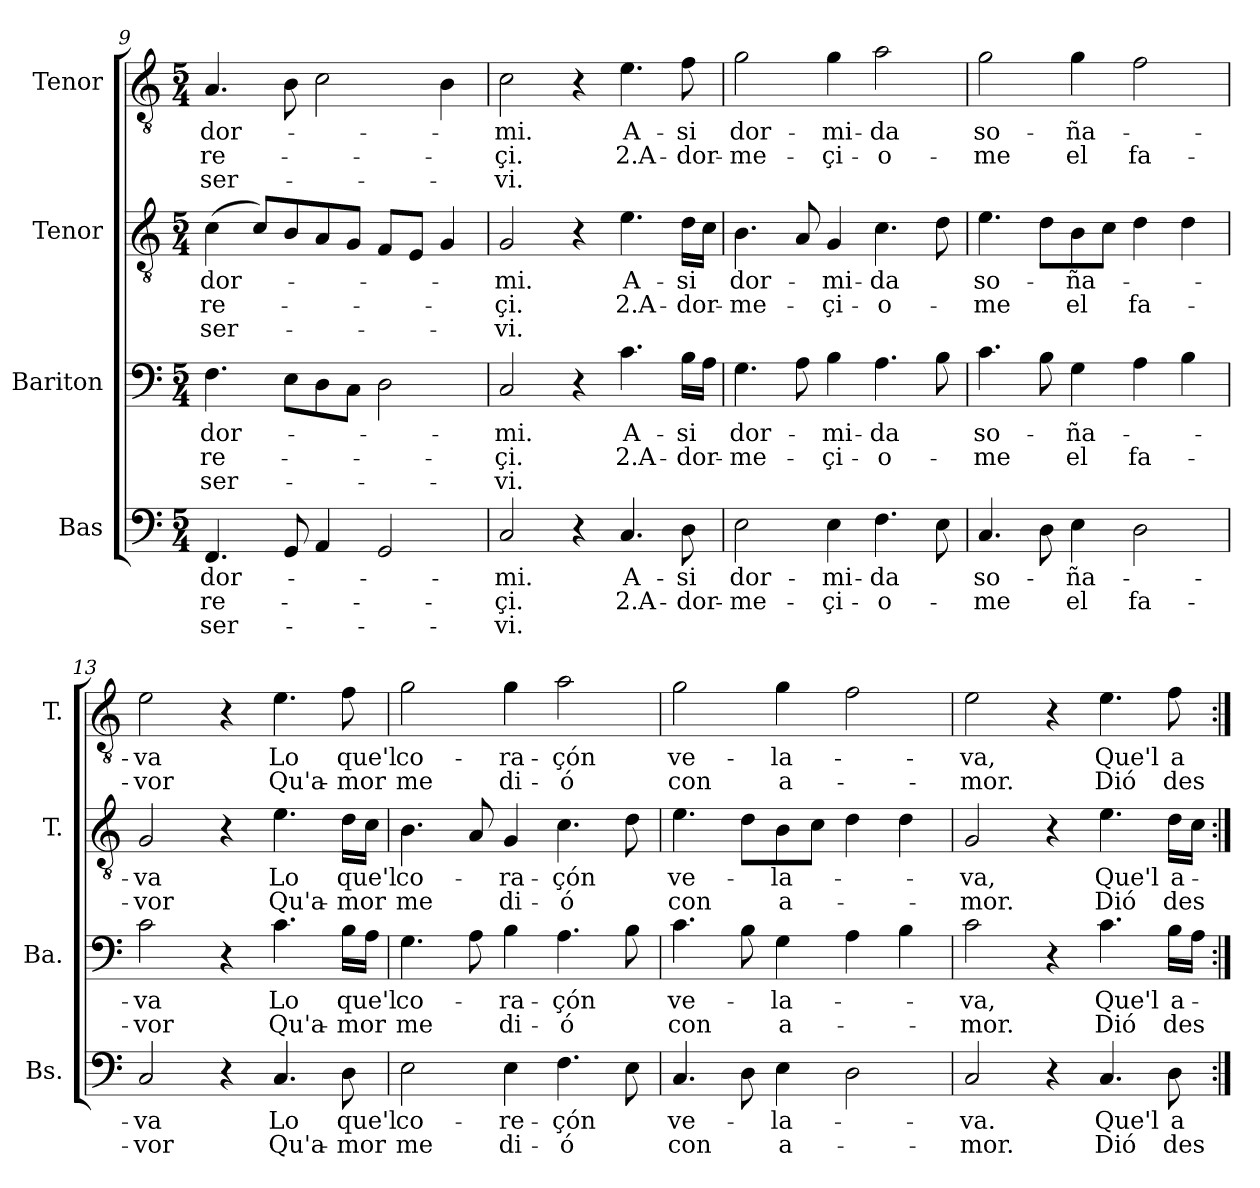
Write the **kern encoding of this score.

**kern	**text	**text	**text	**kern	**text	**text	**text	**kern	**text	**text	**text	**kern	**text	**text	**text
*part4	*part4	*part4	*part4	*part3	*part3	*part3	*part3	*part2	*part2	*part2	*part2	*part1	*part1	*part1	*part1
*staff4	*staff4	*staff4	*staff4	*staff3	*staff3	*staff3	*staff3	*staff2	*staff2	*staff2	*staff2	*staff1	*staff1	*staff1	*staff1
*I"Bas	*	*	*	*I"Bariton	*	*	*	*I"Tenor	*	*	*	*I"Tenor	*	*	*
*I'Bs.	*	*	*	*I'Ba.	*	*	*	*I'T.	*	*	*	*I'T.	*	*	*
!!LO:PB:g=z
*clefF4	*	*	*	*clefF4	*	*	*	*clefGv2	*	*	*	*clefGv2	*	*	*
*k[]	*	*	*	*k[]	*	*	*	*k[]	*	*	*	*k[]	*	*	*
*M5/4	*	*	*	*M5/4	*	*	*	*M5/4	*	*	*	*M5/4	*	*	*
=9	=9	=9	=9	=9	=9	=9	=9	=9	=9	=9	=9	=9	=9	=9	=9
!	!LO:LY:b	!LO:LY:b	!LO:LY:b	!	!LO:LY:b	!LO:LY:b	!LO:LY:b	!	!LO:LY:b	!LO:LY:b	!LO:LY:b	!	!LO:LY:b	!LO:LY:b	!LO:LY:b
4.FF/	-dor-	-re-	ser-	4.F\	dor-	-re-	ser-	(4c\	dor-	-re-	ser-	4.A/	-dor-	-re-	ser-
.	.	.	.	.	.	.	.	8c/L)	.	.	.	.	.	.	.
8GG/	.	.	.	8E\L	.	.	.	8B/	.	.	.	8B\	.	.	.
4AA/	.	.	.	8D\	.	.	.	8A/	.	.	.	2c\	.	.	.
.	.	.	.	8C\J	.	.	.	8G/J	.	.	.	.	.	.	.
2GG/	.	.	.	2D\	.	.	.	8F/L	.	.	.	.	.	.	.
.	.	.	.	.	.	.	.	8E/J	.	.	.	.	.	.	.
.	.	.	.	.	.	.	.	4G/	.	.	.	4B\	.	.	.
=10	=10	=10	=10	=10	=10	=10	=10	=10	=10	=10	=10	=10	=10	=10	=10
!	!LO:LY:b	!LO:LY:b	!LO:LY:b	!	!LO:LY:b	!LO:LY:b	!LO:LY:b	!	!LO:LY:b	!LO:LY:b	!LO:LY:b	!	!LO:LY:b	!LO:LY:b	!LO:LY:b
2C/	-mi.	-çi.	-vi.	2C/	-mi.	-çi.	-vi.	2G/	-mi.	-çi.	-vi.	2c\	-mi.	-çi.	-vi.
4r	.	.	.	4r	.	.	.	4r	.	.	.	4r	.	.	.
!	!LO:LY:b	!LO:LY:b	!	!	!LO:LY:b	!LO:LY:b	!	!	!LO:LY:b	!LO:LY:b	!	!	!LO:LY:b	!LO:LY:b	!
4.C/	A-	2.A-	.	4.c\	A-	2.A-	.	4.e\	A-	2.A-	.	4.e\	A-	2.A-	.
!	!LO:LY:b	!LO:LY:b	!	!	!LO:LY:b	!LO:LY:b	!	!	!LO:LY:b	!LO:LY:b	!	!	!LO:LY:b	!LO:LY:b	!
8D\	-si	-dor-	.	16B\LL	-si	-dor-	.	16d\LL	-si	-dor-	.	8f\	-si	-dor-	.
.	.	.	.	16A\JJ	.	.	.	16c\JJ	.	.	.	.	.	.	.
=11	=11	=11	=11	=11	=11	=11	=11	=11	=11	=11	=11	=11	=11	=11	=11
!	!LO:LY:b	!LO:LY:b	!	!	!LO:LY:b	!LO:LY:b	!	!	!LO:LY:b	!LO:LY:b	!	!	!LO:LY:b	!LO:LY:b	!
2E\	dor-	-me-	.	4.G\	dor-	-me-	.	4.B\	dor-	-me-	.	2g\	dor-	-me-	.
.	.	.	.	8A\	.	.	.	8A/	.	.	.	.	.	.	.
!	!LO:LY:b	!LO:LY:b	!	!	!LO:LY:b	!LO:LY:b	!	!	!LO:LY:b	!LO:LY:b	!	!	!LO:LY:b	!LO:LY:b	!
4E\	-mi-	-çi-	.	4B\	-mi-	-çi-	.	4G/	-mi-	-çi-	.	4g\	-mi-	-çi-	.
!	!LO:LY:b	!LO:LY:b	!	!	!LO:LY:b	!LO:LY:b	!	!	!LO:LY:b	!LO:LY:b	!	!	!LO:LY:b	!LO:LY:b	!
4.F\	-da	-o-	.	4.A\	-da	-o-	.	4.c\	-da	-o-	.	2a\	-da	-o-	.
8E\	.	.	.	8B\	.	.	.	8d\	.	.	.	.	.	.	.
=12	=12	=12	=12	=12	=12	=12	=12	=12	=12	=12	=12	=12	=12	=12	=12
!	!LO:LY:b	!LO:LY:b	!	!	!LO:LY:b	!LO:LY:b	!	!	!LO:LY:b	!LO:LY:b	!	!	!LO:LY:b	!LO:LY:b	!
4.C/	so-	-me	.	4.c\	so-	-me	.	4.e\	so-	-me	.	2g\	so-	-me	.
8D\	.	.	.	8B\	.	.	.	8d\L	.	.	.	.	.	.	.
!	!LO:LY:b	!LO:LY:b	!	!	!LO:LY:b	!LO:LY:b	!	!	!LO:LY:b	!LO:LY:b	!	!	!LO:LY:b	!LO:LY:b	!
4E\	-ña-	el	.	4G\	-ña-	el	.	8B\	ña-	el	.	4g\	-ña-	el	.
.	.	.	.	.	.	.	.	8c\J	.	.	.	.	.	.	.
!	!	!LO:LY:b	!	!	!	!LO:LY:b	!	!	!	!LO:LY:b	!	!	!	!LO:LY:b	!
2D\	.	fa-	.	4A\	.	fa-	.	4d\	.	fa-	.	2f\	.	fa-	.
.	.	.	.	4B\	.	.	.	4d\	.	.	.	.	.	.	.
=13	=13	=13	=13	=13	=13	=13	=13	=13	=13	=13	=13	=13	=13	=13	=13
!	!LO:LY:b	!LO:LY:b	!	!	!LO:LY:b	!LO:LY:b	!	!	!LO:LY:b	!LO:LY:b	!	!	!LO:LY:b	!LO:LY:b	!
2C/	-va	-vor	.	2c\	-va	-vor	.	2G/	-va	-vor	.	2e\	-va	-vor	.
4r	.	.	.	4r	.	.	.	4r	.	.	.	4r	.	.	.
!	!LO:LY:b	!LO:LY:b	!	!	!LO:LY:b	!LO:LY:b	!	!	!LO:LY:b	!LO:LY:b	!	!	!LO:LY:b	!LO:LY:b	!
4.C/	Lo	Qu'a-	.	4.c\	Lo	Qu'a-	.	4.e\	Lo	Qu'a-	.	4.e\	Lo	Qu'a-	.
!	!LO:LY:b	!LO:LY:b	!	!	!LO:LY:b	!LO:LY:b	!	!	!LO:LY:b	!LO:LY:b	!	!	!LO:LY:b	!LO:LY:b	!
8D\	que'l	-mor	.	16B\LL	que'l	-mor	.	16d\LL	que'l	-mor	.	8f\	que'l	-mor	.
.	.	.	.	16A\JJ	.	.	.	16c\JJ	.	.	.	.	.	.	.
!!LO:LB:g=z
=14	=14	=14	=14	=14	=14	=14	=14	=14	=14	=14	=14	=14	=14	=14	=14
!	!LO:LY:b	!LO:LY:b	!	!	!LO:LY:b	!LO:LY:b	!	!	!LO:LY:b	!LO:LY:b	!	!	!LO:LY:b	!LO:LY:b	!
2E\	co-	me	.	4.G\	co-	me	.	4.B\	co-	me	.	2g\	co-	me	.
.	.	.	.	8A\	.	.	.	8A/	.	.	.	.	.	.	.
!	!LO:LY:b	!LO:LY:b	!	!	!LO:LY:b	!LO:LY:b	!	!	!LO:LY:b	!LO:LY:b	!	!	!LO:LY:b	!LO:LY:b	!
4E\	-re-	di-	.	4B\	-ra-	di-	.	4G/	-ra-	di-	.	4g\	-ra-	di-	.
!	!LO:LY:b	!LO:LY:b	!	!	!LO:LY:b	!LO:LY:b	!	!	!LO:LY:b	!LO:LY:b	!	!	!LO:LY:b	!LO:LY:b	!
4.F\	-çón	-ó	.	4.A\	-çón	-ó	.	4.c\	-çón	-ó	.	2a\	-çón	-ó	.
8E\	.	.	.	8B\	.	.	.	8d\	.	.	.	.	.	.	.
=15	=15	=15	=15	=15	=15	=15	=15	=15	=15	=15	=15	=15	=15	=15	=15
!	!LO:LY:b	!LO:LY:b	!	!	!LO:LY:b	!LO:LY:b	!	!	!LO:LY:b	!LO:LY:b	!	!	!LO:LY:b	!LO:LY:b	!
4.C/	ve-	con	.	4.c\	ve-	con	.	4.e\	ve-	con	.	2g\	ve-	con	.
8D\	.	.	.	8B\	.	.	.	8d\L	.	.	.	.	.	.	.
!	!LO:LY:b	!LO:LY:b	!	!	!LO:LY:b	!LO:LY:b	!	!	!LO:LY:b	!LO:LY:b	!	!	!LO:LY:b	!LO:LY:b	!
4E\	-la-	a-	.	4G\	-la-	a-	.	8B\	-la-	a-	.	4g\	-la-	a-	.
.	.	.	.	.	.	.	.	8c\J	.	.	.	.	.	.	.
2D\	.	.	.	4A\	.	.	.	4d\	.	.	.	2f\	.	.	.
.	.	.	.	4B\	.	.	.	4d\	.	.	.	.	.	.	.
=16	=16	=16	=16	=16	=16	=16	=16	=16	=16	=16	=16	=16	=16	=16	=16
!	!LO:LY:b	!LO:LY:b	!	!	!LO:LY:b	!LO:LY:b	!	!	!LO:LY:b	!LO:LY:b	!	!	!LO:LY:b	!LO:LY:b	!
2C/	-va.	-mor.	.	2c\	-va,	-mor.	.	2G/	-va,	-mor.	.	2e\	-va,	-mor.	.
4r	.	.	.	4r	.	.	.	4r	.	.	.	4r	.	.	.
!	!LO:LY:b	!LO:LY:b	!	!	!LO:LY:b	!LO:LY:b	!	!	!LO:LY:b	!LO:LY:b	!	!	!LO:LY:b	!LO:LY:b	!
4.C/	Que'l	Dió	.	4.c\	Que'l	Dió	.	4.e\	Que'l	Dió	.	4.e\	Que'l	Dió	.
!	!LO:LY:b	!LO:LY:b	!	!	!LO:LY:b	!LO:LY:b	!	!	!LO:LY:b	!LO:LY:b	!	!	!LO:LY:b	!LO:LY:b	!
8D\	a	des	.	16B\LL	a-	des	.	16d\LL	a-	des	.	8f\	a	des	.
.	.	.	.	16A\JJ	.	.	.	16c\JJ	.	.	.	.	.	.	.
=:|!	=:|!	=:|!	=:|!	=:|!	=:|!	=:|!	=:|!	=:|!	=:|!	=:|!	=:|!	=:|!	=:|!	=:|!	=:|!
*-	*-	*-	*-	*-	*-	*-	*-	*-	*-	*-	*-	*-	*-	*-	*-
